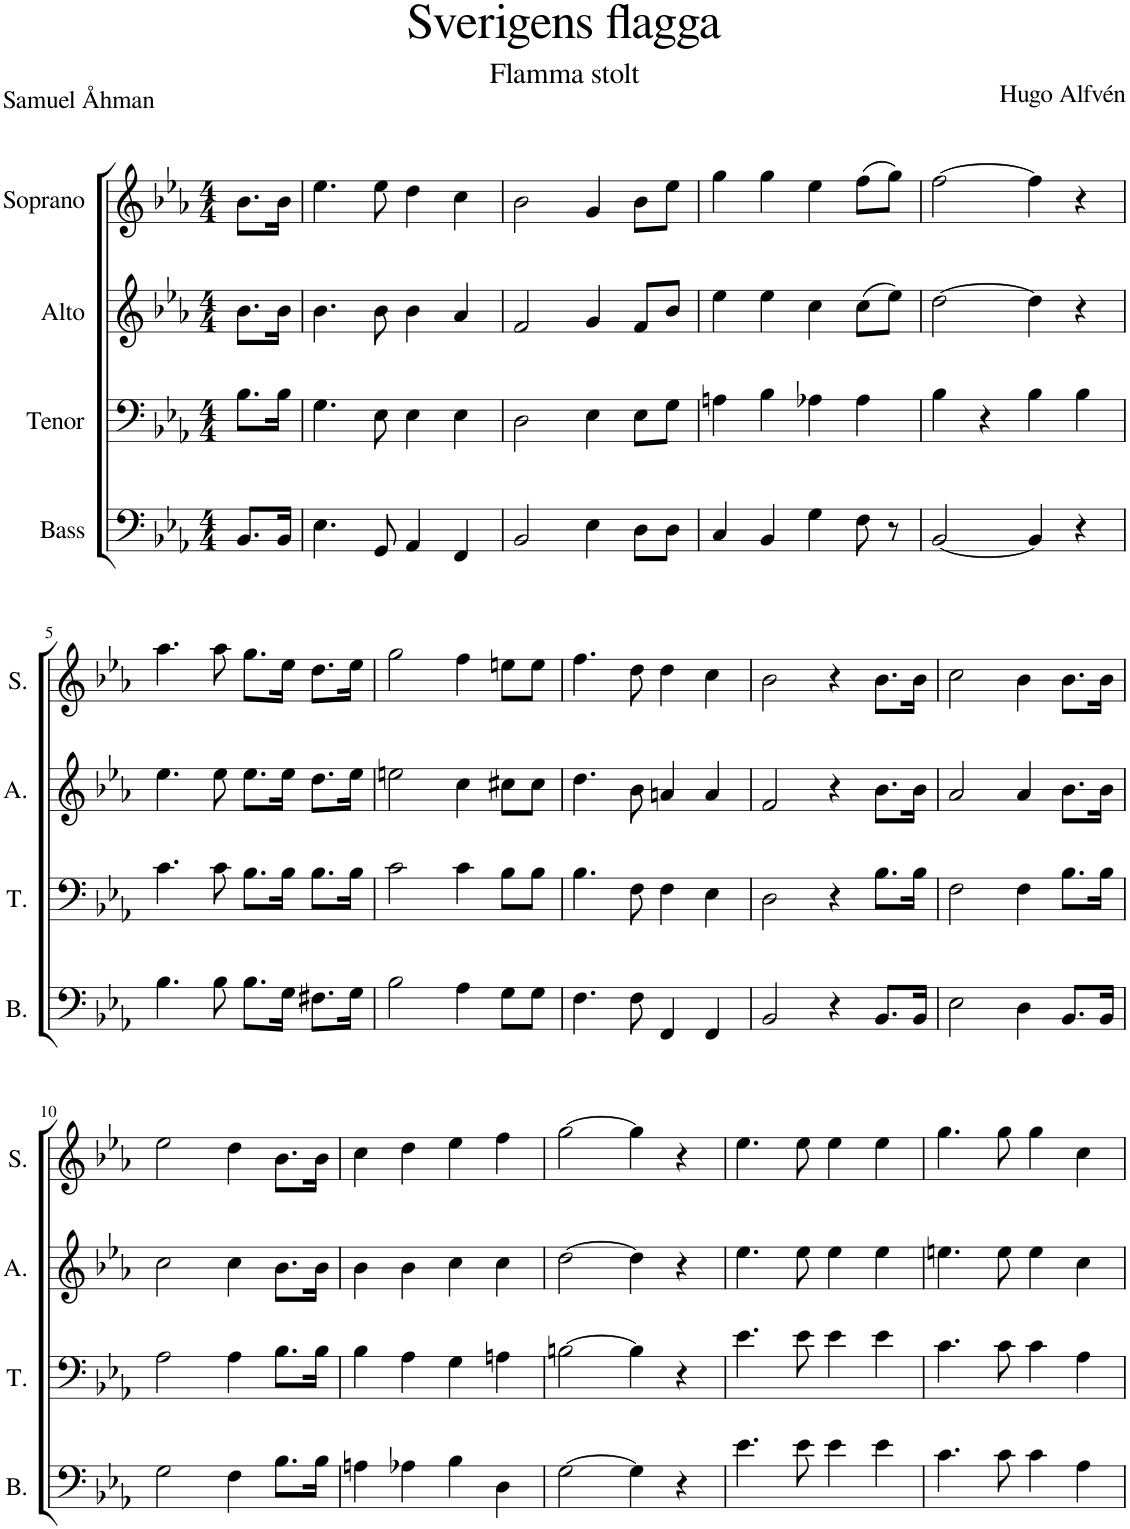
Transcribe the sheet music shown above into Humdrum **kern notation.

**kern	**kern	**kern	**kern
*part4	*part3	*part2	*part1
*staff4	*staff3	*staff2	*staff1
*I"Bass	*I"Tenor	*I"Alto	*I"Soprano
*I'B.	*I'T.	*I'A.	*I'S.
*clefF4	*clefF4	*clefG2	*clefG2
*k[b-e-a-]	*k[b-e-a-]	*k[b-e-a-]	*k[b-e-a-]
*M4/4	*M4/4	*M4/4	*M4/4
=	=	=	=
8.BB-/L	8.B-\L	8.b-\L	8.b-\L
16BB-/Jk	16B-\Jk	16b-\Jk	16b-\Jk
=1	=1	=1	=1
4.E-\	4.G\	4.b-\	4.ee-\
8GG/	8E-\	8b-\	8ee-\
4AA-/	4E-\	4b-\	4dd\
4FF/	4E-\	4a-/	4cc\
=2	=2	=2	=2
2BB-/	2D\	2f/	2b-\
4E-\	4E-\	4g/	4g/
8D\L	8E-\L	8f/L	8b-\L
8D\J	8G\J	8b-/J	8ee-\J
=3	=3	=3	=3
4C/	4An\	4ee-\	4gg\
4BB-/	4B-\	4ee-\	4gg\
4G\	4A-X\	4cc\	4ee-\
8F\	4A-\	(8cc\L	(8ff\L
8r	.	8ee-\J)	8gg\J)
=4	=4	=4	=4
[2BB-/	4B-\	[2dd\	[2ff\
.	4r	.	.
4BB-/]	4B-\	4dd\]	4ff\]
4r	4B-\	4r	4r
!!LO:LB:g=z
=5	=5	=5	=5
4.B-\	4.c\	4.ee-\	4.aa-\
8B-\	8c\	8ee-\	8aa-\
8.B-\L	8.B-\L	8.ee-\L	8.gg\L
16G\Jk	16B-\Jk	16ee-\Jk	16ee-\Jk
8.F#X\L	8.B-\L	8.dd\L	8.dd\L
16G\Jk	16B-\Jk	16ee-\Jk	16ee-\Jk
=6	=6	=6	=6
2B-\	2c\	2een\	2gg\
4A-\	4c\	4cc\	4ff\
8G\L	8B-\L	8cc#X\L	8een\L
8G\J	8B-\J	8cc#\J	8ee\J
=7	=7	=7	=7
4.F\	4.B-\	4.dd\	4.ff\
8F\	8F\	8b-\	8dd\
4FF/	4F\	4an/	4dd\
4FF/	4E-\	4a/	4cc\
=8	=8	=8	=8
2BB-/	2D\	2f/	2b-\
4r	4r	4r	4r
8.BB-/L	8.B-\L	8.b-\L	8.b-\L
16BB-/Jk	16B-\Jk	16b-\Jk	16b-\Jk
=9	=9	=9	=9
2E-\	2F\	2a-/	2cc\
4D\	4F\	4a-/	4b-\
8.BB-/L	8.B-\L	8.b-\L	8.b-\L
16BB-/Jk	16B-\Jk	16b-\Jk	16b-\Jk
!!LO:LB:g=z
=10	=10	=10	=10
2G\	2A-\	2cc\	2ee-\
4F\	4A-\	4cc\	4dd\
8.B-\L	8.B-\L	8.b-\L	8.b-\L
16B-\Jk	16B-\Jk	16b-\Jk	16b-\Jk
=11	=11	=11	=11
4An\	4B-\	4b-\	4cc\
4A-X\	4A-\	4b-\	4dd\
4B-\	4G\	4cc\	4ee-\
4D\	4An\	4cc\	4ff\
=12	=12	=12	=12
[2G\	[2Bn\	[2dd\	[2gg\
4G\]	4B\]	4dd\]	4gg\]
4r	4r	4r	4r
=13	=13	=13	=13
4.e-\	4.e-\	4.ee-\	4.ee-\
8e-\	8e-\	8ee-\	8ee-\
4e-\	4e-\	4ee-\	4ee-\
4e-\	4e-\	4ee-\	4ee-\
=14	=14	=14	=14
4.c\	4.c\	4.een\	4.gg\
8c\	8c\	8ee\	8gg\
4c\	4c\	4ee\	4gg\
4A-\	4A-\	4cc\	4cc\
=	=	=	=
*-	*-	*-	*-
